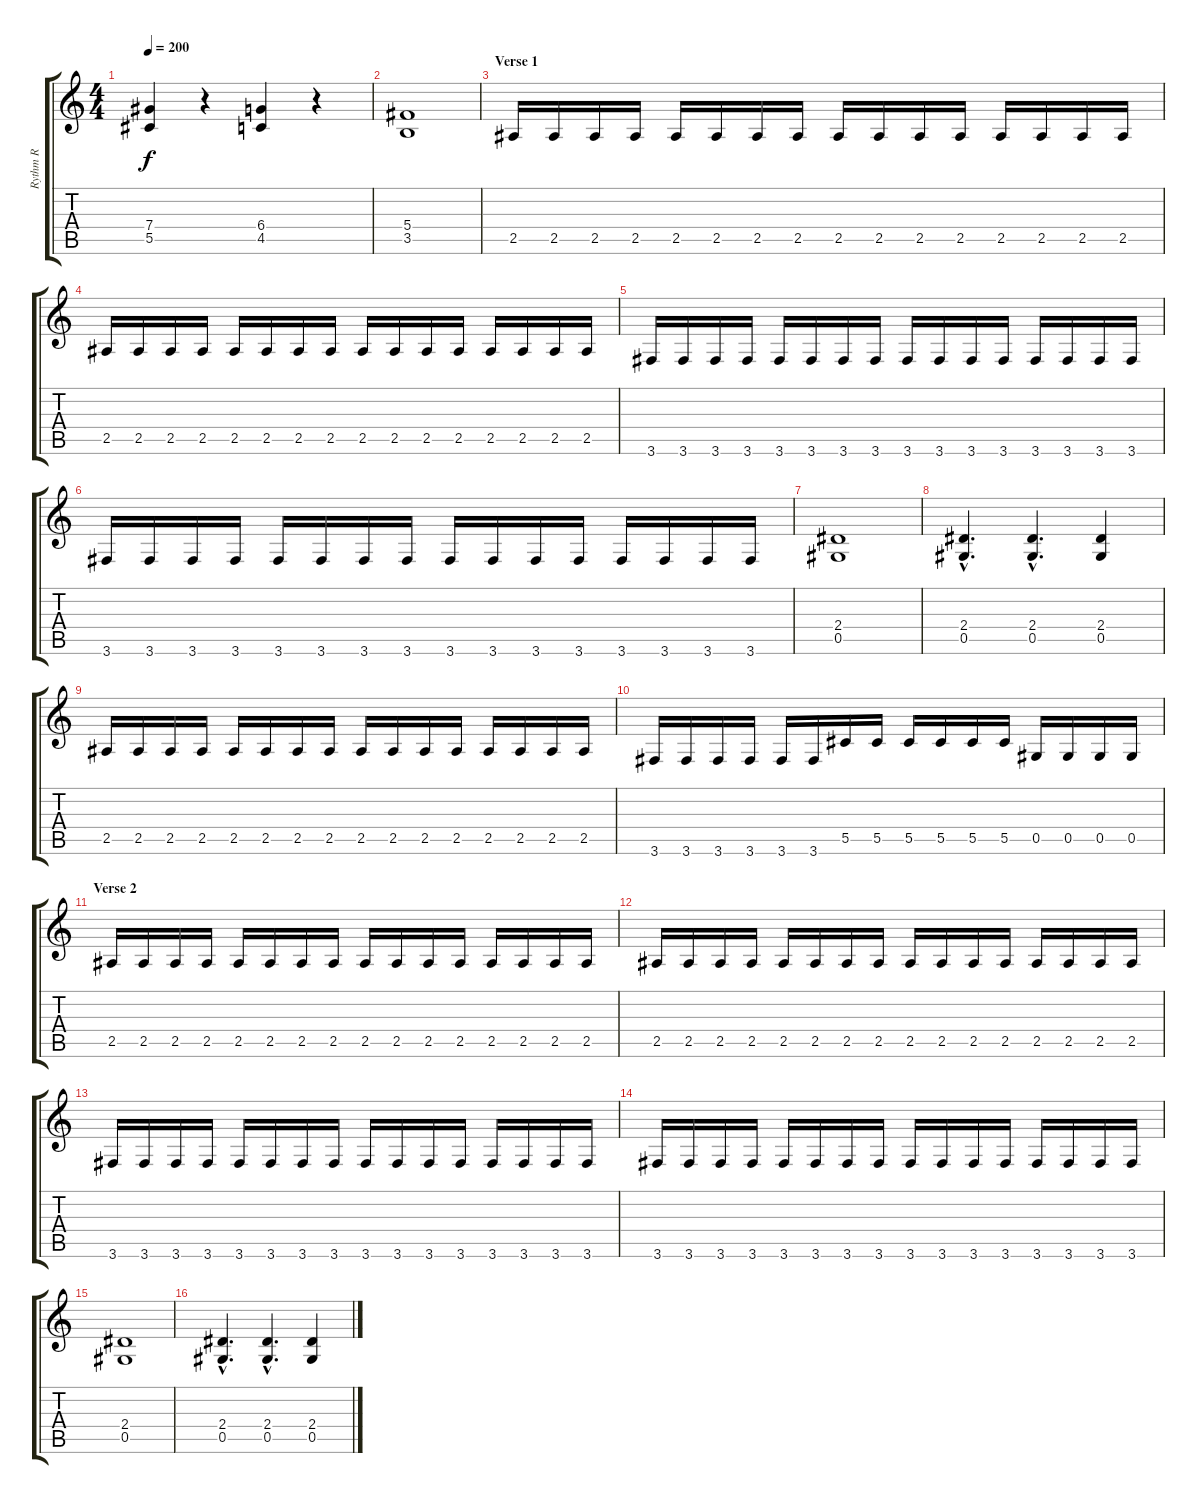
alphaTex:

\track ("Rythm R" "Rythm R") {instrument distortionguitar}
\staff {score tabs}
\tuning (Eb4 Bb3 Gb3 Db3 Ab2 Eb2) {hide}
\ts (4 4)
\tempo 200
\clef g2
\ks c
(7.4 5.5).4{dy f} r.4 (6.4 4.5).4 r.4 |
(5.4 3.5).1 |
\section ("" "Verse 1")
2.5.16 2.5.16 2.5.16 2.5.16 2.5.16 2.5.16 2.5.16 2.5.16 2.5.16 2.5.16 2.5.16 2.5.16 2.5.16 2.5.16 2.5.16 2.5.16 |
2.5.16 2.5.16 2.5.16 2.5.16 2.5.16 2.5.16 2.5.16 2.5.16 2.5.16 2.5.16 2.5.16 2.5.16 2.5.16 2.5.16 2.5.16 2.5.16 |
3.6.16 3.6.16 3.6.16 3.6.16 3.6.16 3.6.16 3.6.16 3.6.16 3.6.16 3.6.16 3.6.16 3.6.16 3.6.16 3.6.16 3.6.16 3.6.16 |
3.6.16 3.6.16 3.6.16 3.6.16 3.6.16 3.6.16 3.6.16 3.6.16 3.6.16 3.6.16 3.6.16 3.6.16 3.6.16 3.6.16 3.6.16 3.6.16 |
(2.4 0.5).1 |
(2.4{hac} 0.5{hac}).4{d} (2.4{hac} 0.5{hac}).4{d} (2.4 0.5).4 |
2.5.16 2.5.16 2.5.16 2.5.16 2.5.16 2.5.16 2.5.16 2.5.16 2.5.16 2.5.16 2.5.16 2.5.16 2.5.16 2.5.16 2.5.16 2.5.16 |
3.6.16 3.6.16 3.6.16 3.6.16 3.6.16 3.6.16 5.5.16 5.5.16 5.5.16 5.5.16 5.5.16 5.5.16 0.5.16 0.5.16 0.5.16 0.5.16 |
\section ("" "Verse 2")
2.5.16 2.5.16 2.5.16 2.5.16 2.5.16 2.5.16 2.5.16 2.5.16 2.5.16 2.5.16 2.5.16 2.5.16 2.5.16 2.5.16 2.5.16 2.5.16 |
2.5.16 2.5.16 2.5.16 2.5.16 2.5.16 2.5.16 2.5.16 2.5.16 2.5.16 2.5.16 2.5.16 2.5.16 2.5.16 2.5.16 2.5.16 2.5.16 |
3.6.16 3.6.16 3.6.16 3.6.16 3.6.16 3.6.16 3.6.16 3.6.16 3.6.16 3.6.16 3.6.16 3.6.16 3.6.16 3.6.16 3.6.16 3.6.16 |
3.6.16 3.6.16 3.6.16 3.6.16 3.6.16 3.6.16 3.6.16 3.6.16 3.6.16 3.6.16 3.6.16 3.6.16 3.6.16 3.6.16 3.6.16 3.6.16 |
(2.4 0.5).1 |
(2.4{hac} 0.5{hac}).4{d} (2.4{hac} 0.5{hac}).4{d} (2.4 0.5).4
